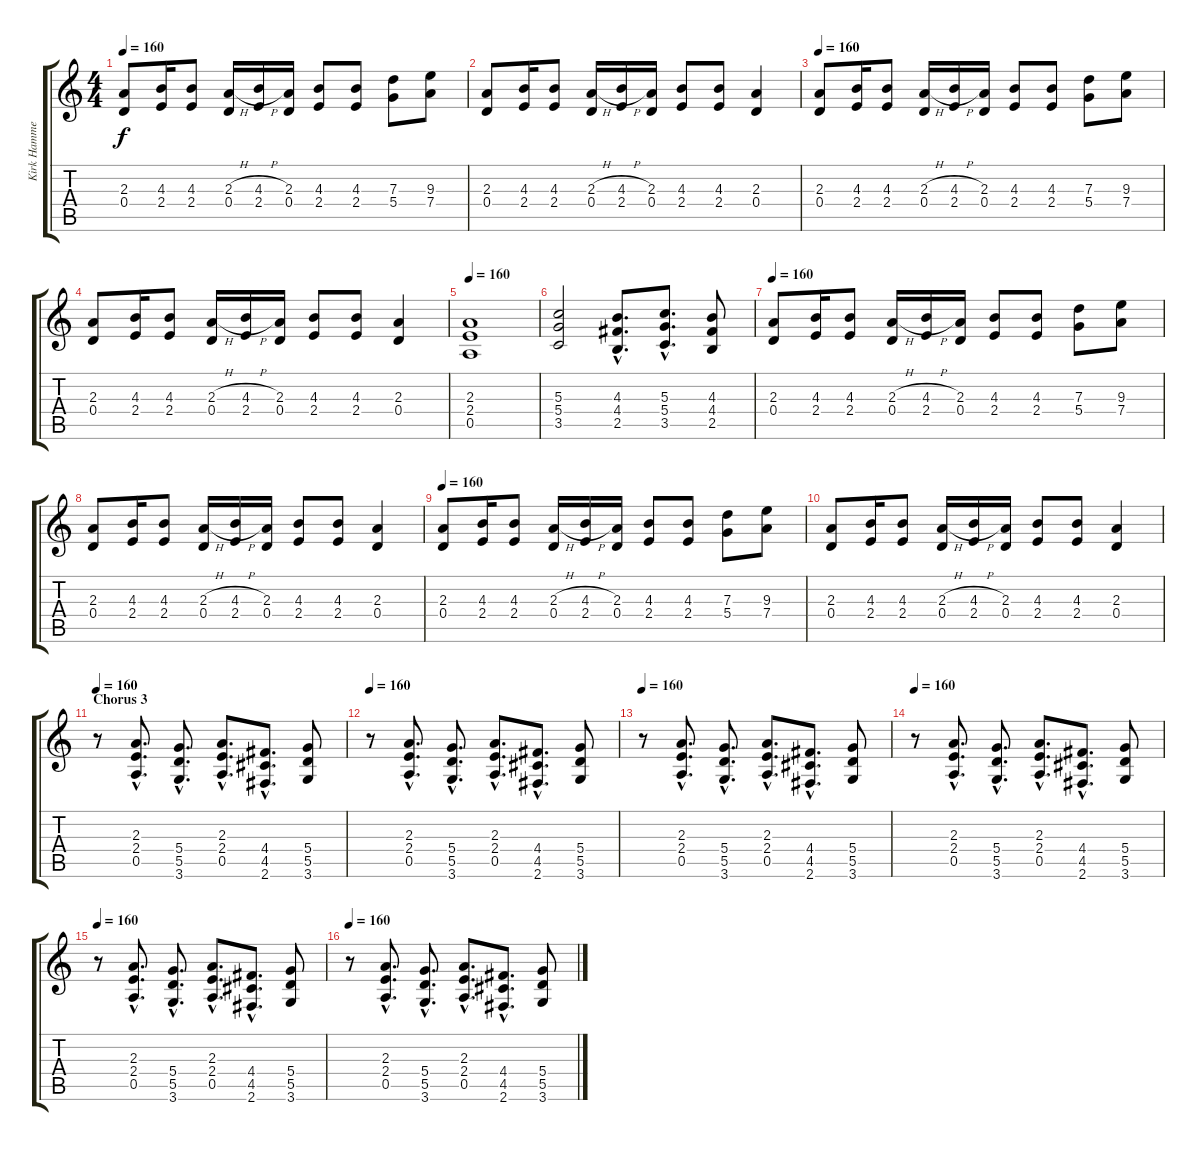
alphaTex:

\track ("Kirk Hammet" "Kirk Hamme") {instrument overdrivenguitar}
\staff {score tabs}
\tuning (E4 B3 G3 D3 A2 E2) {hide}
\ts (4 4)
\tempo 160
\clef g2
\ks c
(2.3 0.4).8{dy f volume 15} (4.3 2.4).16 (4.3 2.4).8 (2.3{h} 0.4).16 (4.3{h} 2.4).16 (2.3 0.4).16 (4.3 2.4).8 (4.3 2.4).8 (7.3 5.4).8 (9.3 7.4).8 |
(2.3 0.4).8 (4.3 2.4).16 (4.3 2.4).8 (2.3{h} 0.4).16 (4.3{h} 2.4).16 (2.3 0.4).16 (4.3 2.4).8 (4.3 2.4).8 (2.3 0.4).4 |
\tempo 160
(2.3 0.4).8{volume 15} (4.3 2.4).16 (4.3 2.4).8 (2.3{h} 0.4).16 (4.3{h} 2.4).16 (2.3 0.4).16 (4.3 2.4).8 (4.3 2.4).8 (7.3 5.4).8 (9.3 7.4).8 |
(2.3 0.4).8 (4.3 2.4).16 (4.3 2.4).8 (2.3{h} 0.4).16 (4.3{h} 2.4).16 (2.3 0.4).16 (4.3 2.4).8 (4.3 2.4).8 (2.3 0.4).4 |
\tempo 160
(2.3 2.4 0.5).1 |
(5.3 5.4 3.5).2 (4.3{hac} 4.4{hac} 2.5{hac}).8{d} (5.3{hac} 5.4{hac} 3.5{hac}).8{d} (4.3 4.4 2.5).8 |
\tempo 160
(2.3 0.4).8{volume 15} (4.3 2.4).16 (4.3 2.4).8 (2.3{h} 0.4).16 (4.3{h} 2.4).16 (2.3 0.4).16 (4.3 2.4).8 (4.3 2.4).8 (7.3 5.4).8 (9.3 7.4).8 |
(2.3 0.4).8 (4.3 2.4).16 (4.3 2.4).8 (2.3{h} 0.4).16 (4.3{h} 2.4).16 (2.3 0.4).16 (4.3 2.4).8 (4.3 2.4).8 (2.3 0.4).4 |
\tempo 160
(2.3 0.4).8{volume 15} (4.3 2.4).16 (4.3 2.4).8 (2.3{h} 0.4).16 (4.3{h} 2.4).16 (2.3 0.4).16 (4.3 2.4).8 (4.3 2.4).8 (7.3 5.4).8 (9.3 7.4).8 |
(2.3 0.4).8 (4.3 2.4).16 (4.3 2.4).8 (2.3{h} 0.4).16 (4.3{h} 2.4).16 (2.3 0.4).16 (4.3 2.4).8 (4.3 2.4).8 (2.3 0.4).4 |
\section ("" "Chorus 3")
\tempo 160
r.8 (2.3{hac} 2.4{hac} 0.5{hac}).8{d} (5.4{hac} 5.5{hac} 3.6{hac}).8{d} (2.3{hac} 2.4{hac} 0.5{hac}).8{d} (4.4{hac} 4.5{hac} 2.6{hac}).8{d} (5.4 5.5 3.6).8 |
\tempo 160
r.8 (2.3{hac} 2.4{hac} 0.5{hac}).8{d} (5.4{hac} 5.5{hac} 3.6{hac}).8{d} (2.3{hac} 2.4{hac} 0.5{hac}).8{d} (4.4{hac} 4.5{hac} 2.6{hac}).8{d} (5.4 5.5 3.6).8 |
\tempo 160
r.8 (2.3{hac} 2.4{hac} 0.5{hac}).8{d} (5.4{hac} 5.5{hac} 3.6{hac}).8{d} (2.3{hac} 2.4{hac} 0.5{hac}).8{d} (4.4{hac} 4.5{hac} 2.6{hac}).8{d} (5.4 5.5 3.6).8 |
\tempo 160
r.8 (2.3{hac} 2.4{hac} 0.5{hac}).8{d} (5.4{hac} 5.5{hac} 3.6{hac}).8{d} (2.3{hac} 2.4{hac} 0.5{hac}).8{d} (4.4{hac} 4.5{hac} 2.6{hac}).8{d} (5.4 5.5 3.6).8 |
\tempo 160
r.8 (2.3{hac} 2.4{hac} 0.5{hac}).8{d} (5.4{hac} 5.5{hac} 3.6{hac}).8{d} (2.3{hac} 2.4{hac} 0.5{hac}).8{d} (4.4{hac} 4.5{hac} 2.6{hac}).8{d} (5.4 5.5 3.6).8 |
\tempo 160
r.8 (2.3{hac} 2.4{hac} 0.5{hac}).8{d} (5.4{hac} 5.5{hac} 3.6{hac}).8{d} (2.3{hac} 2.4{hac} 0.5{hac}).8{d} (4.4{hac} 4.5{hac} 2.6{hac}).8{d} (5.4 5.5 3.6).8
